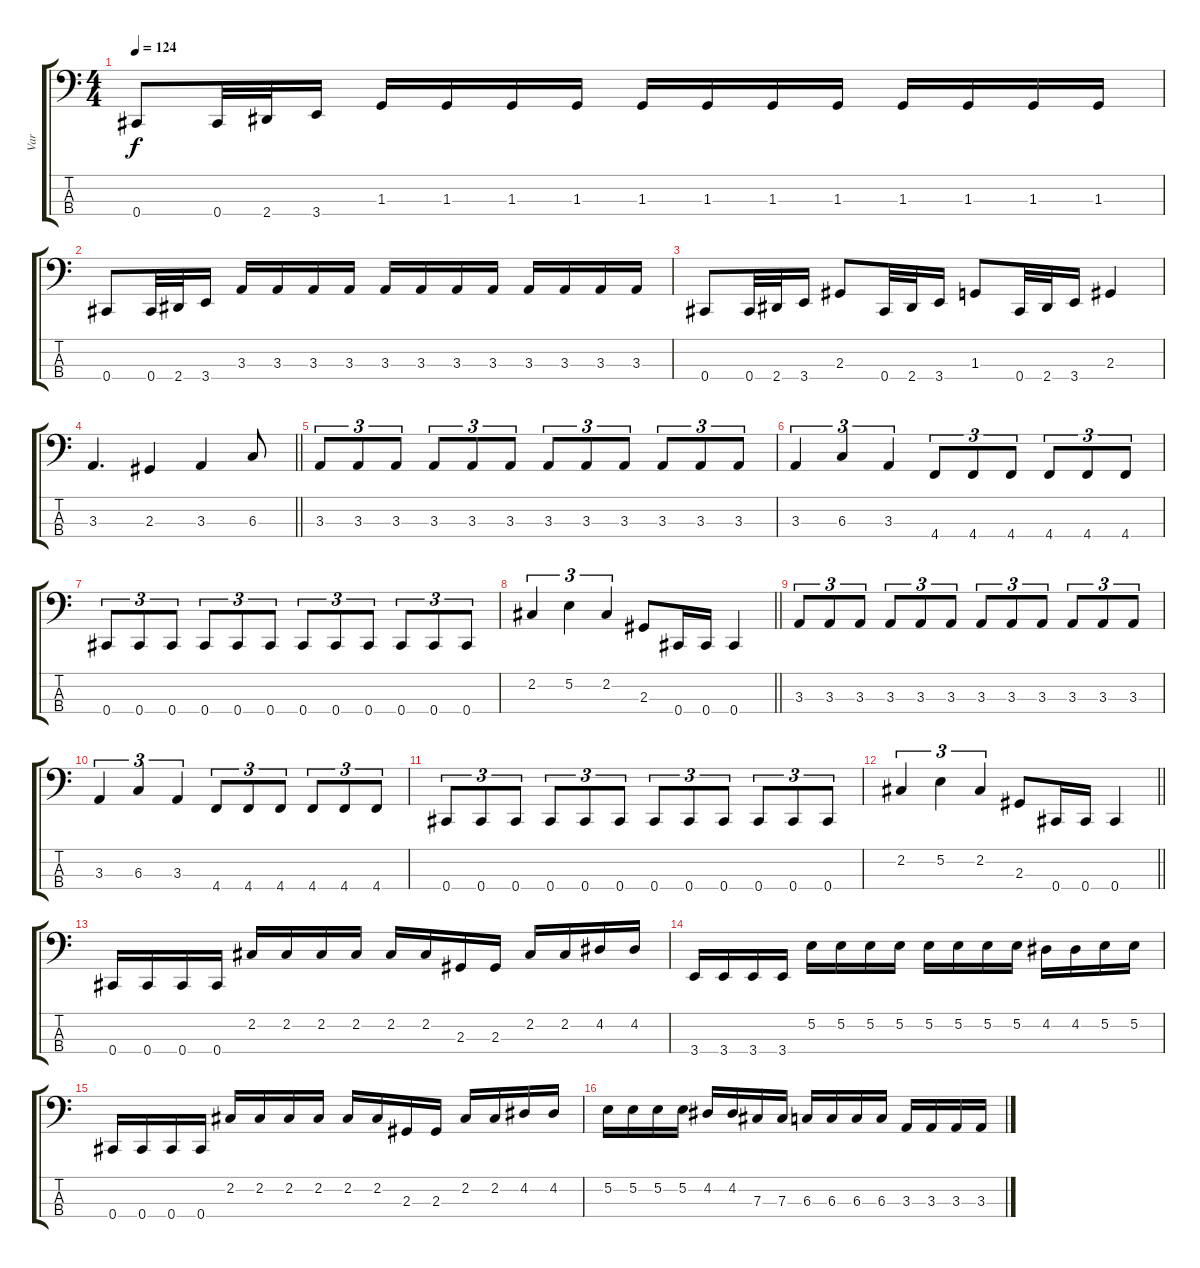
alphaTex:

\track ("Var" "Var") {instrument electricbasspick}
\staff {score tabs}
\tuning (E2 B1 Gb1 Db1) {hide}
\ts (4 4)
\tempo 124
\clef f4
\ks c
0.4.8{dy f} 0.4.32 2.4.32 3.4.16 1.3.16 1.3.16 1.3.16 1.3.16 1.3.16 1.3.16 1.3.16 1.3.16 1.3.16 1.3.16 1.3.16 1.3.16 |
0.4.8 0.4.32 2.4.32 3.4.16 3.3.16 3.3.16 3.3.16 3.3.16 3.3.16 3.3.16 3.3.16 3.3.16 3.3.16 3.3.16 3.3.16 3.3.16 |
0.4.8 0.4.32 2.4.32 3.4.16 2.3.8 0.4.32 2.4.32 3.4.16 1.3.8 0.4.32 2.4.32 3.4.16 2.3.4 |
\barLineRight lightlight
3.3.4{d} 2.3.4 3.3.4 6.3.8 |
3.3.8{tu (3 2)} 3.3.8{tu (3 2)} 3.3.8{tu (3 2)} 3.3.8{tu (3 2)} 3.3.8{tu (3 2)} 3.3.8{tu (3 2)} 3.3.8{tu (3 2)} 3.3.8{tu (3 2)} 3.3.8{tu (3 2)} 3.3.8{tu (3 2)} 3.3.8{tu (3 2)} 3.3.8{tu (3 2)} |
3.3.4{tu (3 2)} 6.3.4{tu (3 2)} 3.3.4{tu (3 2)} 4.4.8{tu (3 2)} 4.4.8{tu (3 2)} 4.4.8{tu (3 2)} 4.4.8{tu (3 2)} 4.4.8{tu (3 2)} 4.4.8{tu (3 2)} |
0.4.8{tu (3 2)} 0.4.8{tu (3 2)} 0.4.8{tu (3 2)} 0.4.8{tu (3 2)} 0.4.8{tu (3 2)} 0.4.8{tu (3 2)} 0.4.8{tu (3 2)} 0.4.8{tu (3 2)} 0.4.8{tu (3 2)} 0.4.8{tu (3 2)} 0.4.8{tu (3 2)} 0.4.8{tu (3 2)} |
\barLineRight lightlight
2.2.4{tu (3 2)} 5.2.4{tu (3 2)} 2.2.4{tu (3 2)} 2.3.8 0.4.16 0.4.16 0.4.4 |
3.3.8{tu (3 2)} 3.3.8{tu (3 2)} 3.3.8{tu (3 2)} 3.3.8{tu (3 2)} 3.3.8{tu (3 2)} 3.3.8{tu (3 2)} 3.3.8{tu (3 2)} 3.3.8{tu (3 2)} 3.3.8{tu (3 2)} 3.3.8{tu (3 2)} 3.3.8{tu (3 2)} 3.3.8{tu (3 2)} |
3.3.4{tu (3 2)} 6.3.4{tu (3 2)} 3.3.4{tu (3 2)} 4.4.8{tu (3 2)} 4.4.8{tu (3 2)} 4.4.8{tu (3 2)} 4.4.8{tu (3 2)} 4.4.8{tu (3 2)} 4.4.8{tu (3 2)} |
0.4.8{tu (3 2)} 0.4.8{tu (3 2)} 0.4.8{tu (3 2)} 0.4.8{tu (3 2)} 0.4.8{tu (3 2)} 0.4.8{tu (3 2)} 0.4.8{tu (3 2)} 0.4.8{tu (3 2)} 0.4.8{tu (3 2)} 0.4.8{tu (3 2)} 0.4.8{tu (3 2)} 0.4.8{tu (3 2)} |
\barLineRight lightlight
2.2.4{tu (3 2)} 5.2.4{tu (3 2)} 2.2.4{tu (3 2)} 2.3.8 0.4.16 0.4.16 0.4.4 |
0.4.16 0.4.16 0.4.16 0.4.16 2.2.16 2.2.16 2.2.16 2.2.16 2.2.16 2.2.16 2.3.16 2.3.16 2.2.16 2.2.16 4.2.16 4.2.16 |
3.4.16 3.4.16 3.4.16 3.4.16 5.2.16 5.2.16 5.2.16 5.2.16 5.2.16 5.2.16 5.2.16 5.2.16 4.2.16 4.2.16 5.2.16 5.2.16 |
0.4.16 0.4.16 0.4.16 0.4.16 2.2.16 2.2.16 2.2.16 2.2.16 2.2.16 2.2.16 2.3.16 2.3.16 2.2.16 2.2.16 4.2.16 4.2.16 |
5.2.16 5.2.16 5.2.16 5.2.16 4.2.16 4.2.16 7.3.16 7.3.16 6.3.16 6.3.16 6.3.16 6.3.16 3.3.16 3.3.16 3.3.16 3.3.16
